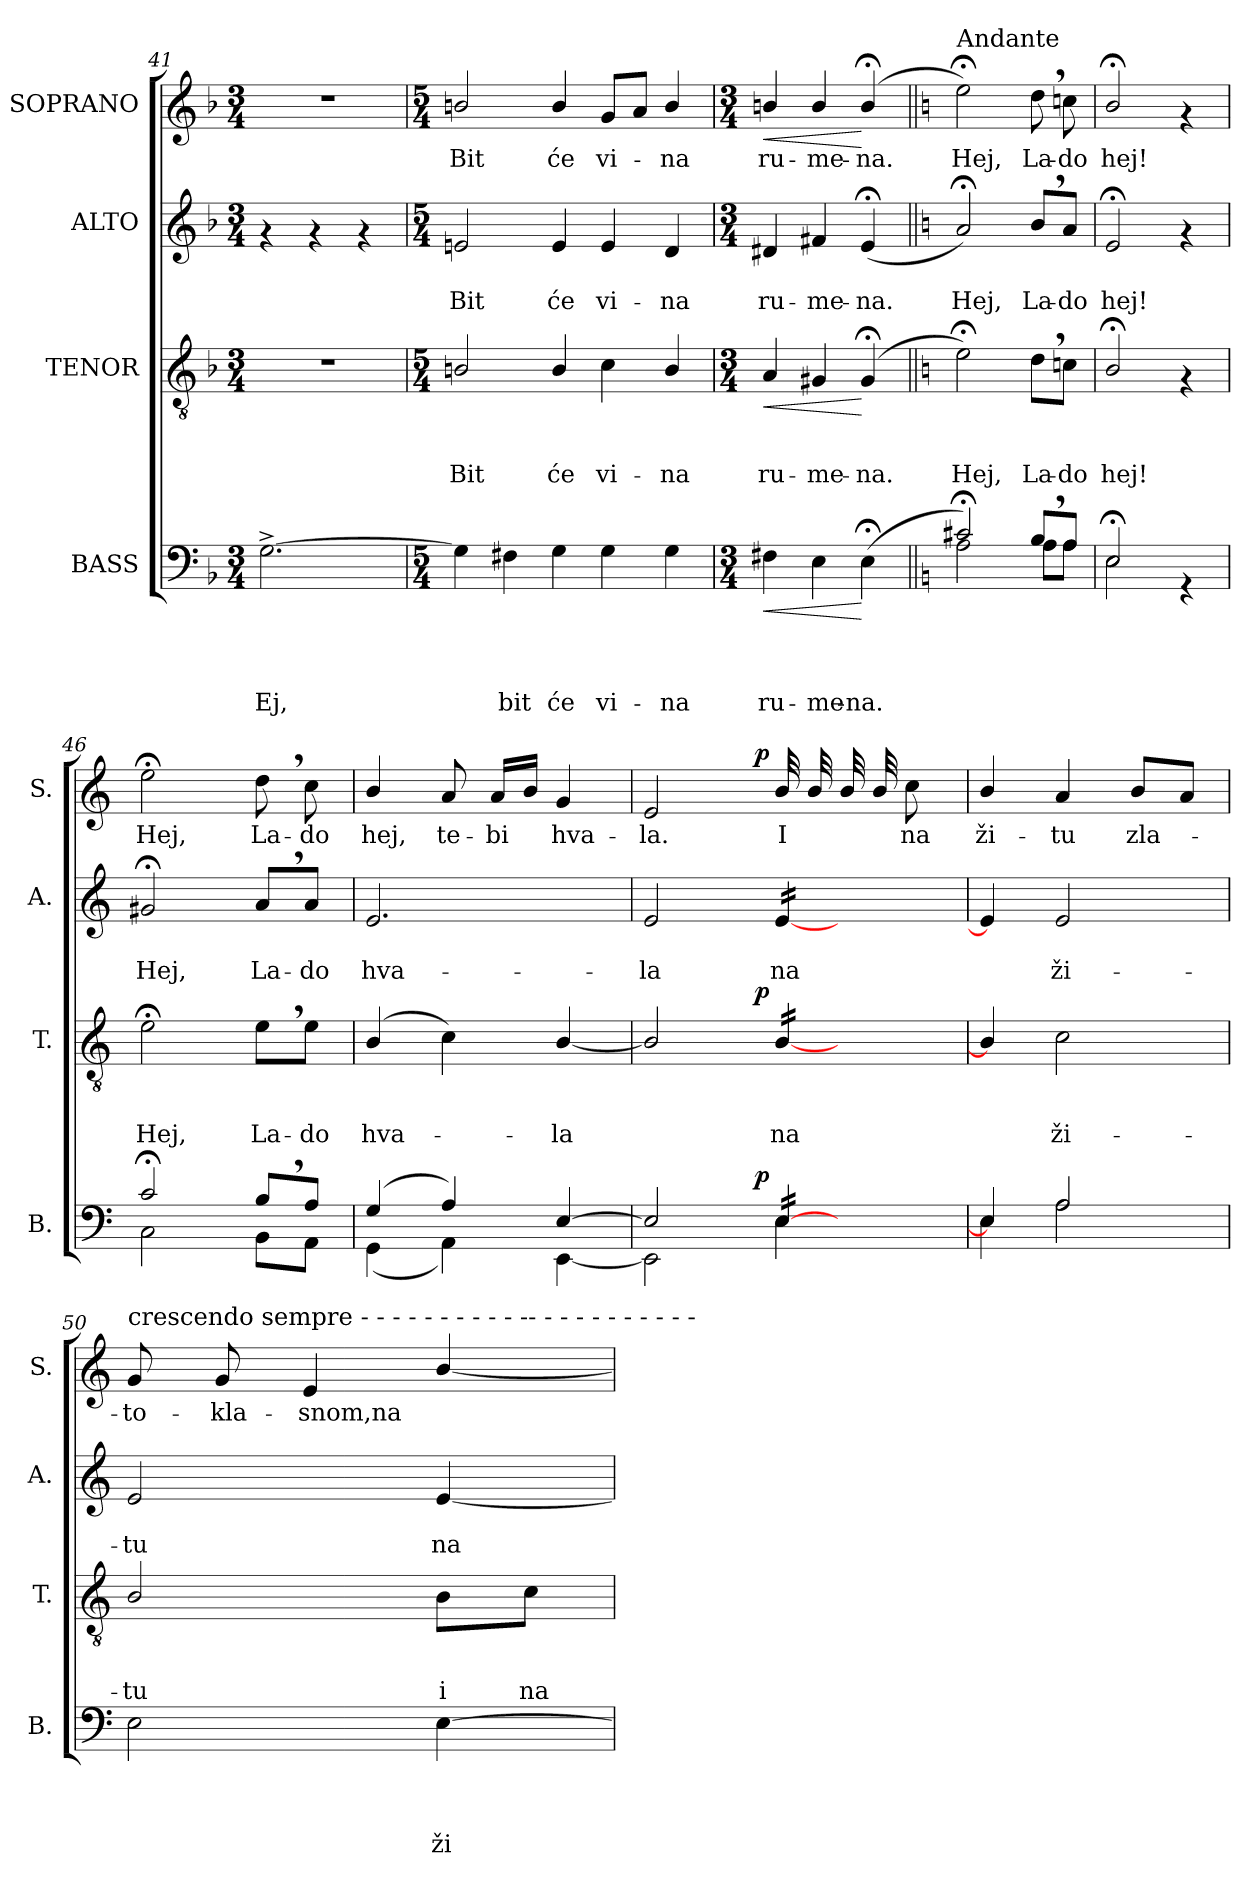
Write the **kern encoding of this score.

**kern	**text	**text	**text	**text	**dynam	**kern	**text	**text	**text	**dynam	**kern	**text	**text	**kern	**text	**dynam
*part4	*part4	*part4	*part4	*part4	*part4	*part3	*part3	*part3	*part3	*part3	*part2	*part2	*part2	*part1	*part1	*part1
*staff4	*staff4	*staff4	*staff4	*staff4	*staff4	*staff3	*staff3	*staff3	*staff3	*staff3	*staff2	*staff2	*staff2	*staff1	*staff1	*staff1
*I"BASS	*	*	*	*	*	*I"TENOR	*	*	*	*	*I"ALTO	*	*	*I"SOPRANO	*	*
*I'B.	*	*	*	*	*	*I'T.	*	*	*	*	*I'A.	*	*	*I'S.	*	*
*clefF4	*	*	*	*	*	*clefGv2	*	*	*	*	*clefG2	*	*	*clefG2	*	*
*k[b-]	*	*	*	*	*	*k[b-]	*	*	*	*	*k[b-]	*	*	*k[b-]	*	*
*F:	*	*	*	*	*	*F:	*	*	*	*	*F:	*	*	*F:	*	*
*M3/4	*	*	*	*	*	*M3/4	*	*	*	*	*M3/4	*	*	*M3/4	*	*
=41	=41	=41	=41	=41	=41	=41	=41	=41	=41	=41	=41	=41	=41	=41	=41	=41
!	!	!	!	!LO:LY:b	!	!	!	!	!	!	!	!	!	!	!	!
[>2.G^>\	.	.	.	Ej,	.	2.r	.	.	.	.	4rf	.	.	2.r	.	.
.	.	.	.	.	.	.	.	.	.	.	4rf	.	.	.	.	.
.	.	.	.	.	.	.	.	.	.	.	4rf	.	.	.	.	.
=42	=42	=42	=42	=42	=42	=42	=42	=42	=42	=42	=42	=42	=42	=42	=42	=42
*M5/4	*	*	*	*	*	*M5/4	*	*	*	*	*M5/4	*	*	*M5/4	*	*
!	!	!	!	!	!	!	!	!	!LO:LY:b	!	!	!	!LO:LY:b	!	!LO:LY:b	!
4G\]	.	.	.	.	.	2Bn/	.	.	Bit	.	2en/	.	Bit	2bn/	Bit	.
!	!	!	!	!LO:LY:b	!	!	!	!	!	!	!	!	!	!	!	!
4F#X\	.	.	.	bit	.	.	.	.	.	.	.	.	.	.	.	.
!	!	!	!	!LO:LY:b	!	!	!	!	!LO:LY:b	!	!	!	!LO:LY:b	!	!LO:LY:b	!
4G\	.	.	.	će	.	4B/	.	.	će	.	4e/	.	će	4b/	će	.
!	!	!	!	!LO:LY:b	!	!	!	!	!LO:LY:b	!	!	!	!LO:LY:b	!	!LO:LY:b	!
4G\	.	.	.	vi-	.	4c\	.	.	vi-	.	4e/	.	vi-	8g/L	vi-	.
.	.	.	.	.	.	.	.	.	.	.	.	.	.	8a/J	.	.
!	!	!	!	!LO:LY:b	!	!	!	!	!LO:LY:b	!	!	!	!LO:LY:b	!	!LO:LY:b	!
4G\	.	.	.	-na	.	4B/	.	.	-na	.	4d/	.	-na	4b/	-na	.
=43	=43	=43	=43	=43	=43	=43	=43	=43	=43	=43	=43	=43	=43	=43	=43	=43
*M3/4	*	*	*	*	*	*M3/4	*	*	*	*	*M3/4	*	*	*M3/4	*	*
!	!	!	!	!LO:LY:b	!LO:HP:b	!	!	!	!LO:LY:b	!LO:HP:b	!	!	!LO:LY:b	!	!LO:LY:b	!LO:HP:b
4F#X\	.	.	.	ru-	<	4A/	.	.	ru-	<	4d#X/	.	ru-	4bn/	ru-	<
!	!	!	!	!LO:LY:b	!	!	!	!	!LO:LY:b	!	!	!	!LO:LY:b	!	!LO:LY:b	!
4E\	.	.	.	-me-	.	4G#X/	.	.	-me-	.	4f#X/	.	-me-	4b/	-me-	.
!	!	!	!	!LO:LY:b	!	!	!	!	!LO:LY:b	!	!	!	!LO:LY:b	!	!LO:LY:b	!
(>4E;<\	.	.	.	-na.	[	(<4G#;/	.	.	-na.	[	(<4e;/	.	-na.	(<4b;</	-na.	[
=44||	=44||	=44||	=44||	=44||	=44||	=44||	=44||	=44||	=44||	=44||	=44||	=44||	=44||	=44||	=44||	=44||
*k[]	*	*	*	*	*	*k[]	*	*	*	*	*k[]	*	*	*k[]	*	*
*C:	*	*	*	*	*	*C:	*	*	*	*	*C:	*	*	*C:	*	*
*^	*	*	*	*	*	*	*	*	*	*	*	*	*	*	*	*
!	!	!	!	!	!	!	!	!	!	!	!	!	!	!	!LO:TX:a:t=Andante	!	!
!	!	!	!	!	!	!	!	!	!	!LO:LY:b	!	!	!	!LO:LY:b	!	!LO:LY:b	!
2c#X;</)	2A:\	.	.	.	.	.	2e;<:\)	.	.	Hej,	.	2a;:/)	.	Hej,	2ee;<:\)	Hej,	.
!	!	!	!	!	!	!	!	!	!	!LO:LY:b	!	!	!	!LO:LY:b	!	!LO:LY:b	!
8B,</L	8A\L	.	.	.	.	.	8d,>\L	.	.	La-	.	8b,>/L	.	La-	8dd,>\	La-	.
!	!	!	!	!	!	!	!	!	!	!LO:LY:b	!	!	!	!LO:LY:b	!	!LO:LY:b	!
8A/J	8A\J	.	.	.	.	.	8cn\J	.	.	-do	.	8a/J	.	-do	8ccn\	-do	.
=45	=45	=45	=45	=45	=45	=45	=45	=45	=45	=45	=45	=45	=45	=45	=45	=45	=45
!	!	!	!	!	!	!	!	!	!	!LO:LY:b	!	!	!	!LO:LY:b	!	!LO:LY:b	!
2E;</	2E\	.	.	.	.	.	2B;</	.	.	hej!	.	2e;/	.	hej!	2b;</	hej!	.
4rFF	4ryy	.	.	.	.	.	4rF	.	.	.	.	4rf	.	.	4rf	.	.
!!LO:PB:g=z
=46	=46	=46	=46	=46	=46	=46	=46	=46	=46	=46	=46	=46	=46	=46	=46	=46	=46
!	!	!	!	!	!	!	!	!	!	!LO:LY:b	!	!	!	!LO:LY:b	!	!LO:LY:b	!
2c;</	2C\	.	.	.	.	.	2e;<\	.	.	Hej,	.	2g#X;/	.	Hej,	2ee;<\	Hej,	.
!	!	!	!	!	!	!	!	!	!	!LO:LY:b	!	!	!	!LO:LY:b	!	!LO:LY:b	!
8B,</L	8BB\L	.	.	.	.	.	8e,>\L	.	.	La-	.	8a,>/L	.	La-	8dd,>\	La-	.
!	!	!	!	!	!	!	!	!	!	!LO:LY:b	!	!	!	!LO:LY:b	!	!LO:LY:b	!
8A/J	8AA\J	.	.	.	.	.	8e\J	.	.	-do	.	8a/J	.	-do	8cc\	-do	.
=47	=47	=47	=47	=47	=47	=47	=47	=47	=47	=47	=47	=47	=47	=47	=47	=47	=47
!	!	!	!	!	!	!	!	!	!	!LO:LY:b	!	!	!	!LO:LY:b	!	!LO:LY:b	!
(4G/	(<4GG\	.	.	.	.	.	(<4B/	.	.	hva-	.	2.e/	.	hva-	4b/	hej,	.
!	!	!	!	!	!	!	!	!	!	!	!	!	!	!	!	!LO:LY:b	!
4A/)	4AA\)	.	.	.	.	.	4c\)	.	.	.	.	.	.	.	8a/	te-	.
!	!	!	!	!	!	!	!	!	!	!	!	!	!	!	!	!LO:LY:b	!
.	.	.	.	.	.	.	.	.	.	.	.	.	.	.	16a/LL	-bi	.
.	.	.	.	.	.	.	.	.	.	.	.	.	.	.	16b/JJ	.	.
!	!	!	!	!	!	!	!	!	!	!LO:LY:b	!	!	!	!	!	!LO:LY:b	!
[>4E/	[<4EE\	.	.	.	.	.	[<4B/	.	.	-la	.	.	.	.	4g/	hva-	.
=48	=48	=48	=48	=48	=48	=48	=48	=48	=48	=48	=48	=48	=48	=48	=48	=48	=48
!	!	!	!	!	!	!	!	!	!	!	!	!	!	!LO:LY:b	!	!LO:LY:b	!
*	*^	*	*	*	*	*	*^	*	*	*	*	*	*	*	*^	*	*
2E/]	2EE\]	4...ryy	.	.	.	.	.	2B/]	4...ryy	.	.	.	.	2e/	.	-la	2e/	4...ryy	-la.	.
!	!	!	!	!	!	!	!LO:DY:a	!	!	!	!	!	!LO:DY:a	!	!	!	!	!	!	!LO:DY:a
.	.	4ryy	.	.	.	.	p	.	4ryy	.	.	.	p	.	.	.	.	4ryy	.	p
!	!	!	!	!	!	!	!	!	!	!	!	!LO:LY:b	!	!	!	!LO:LY:b	!	!	!LO:LY:b	!
*tremolo	*	*	*	*	*	*	*	*	*	*	*	*	*	*	*	*	*	*	*	*
*	*	*	*	*	*	*	*	*tremolo	*	*	*	*	*	*	*	*	*	*	*	*
*	*	*	*	*	*	*	*	*	*	*	*	*	*	*tremolo	*	*	*	*	*	*
*	*	*	*	*	*	*	*	*	*	*	*	*	*	*	*	*	*tremolo	*	*	*
[>16E/LL	4E\	.	.	.	.	.	.	[<16B/LL	.	.	.	na	.	[<16e/LL	.	na	32b/	.	I	.
.	.	.	.	.	.	.	.	.	.	.	.	.	.	.	.	.	32b/	.	.	.
16E/	.	.	.	.	.	.	.	16B/	.	.	.	.	.	16e/	.	.	32b/	.	.	.
.	.	.	.	.	.	.	.	.	.	.	.	.	.	.	.	.	32b/	.	.	.
*	*	*	*	*	*	*	*	*	*	*	*	*	*	*	*	*	*Xtremolo	*	*	*
!	!	!	!	!	!	!	!	!	!	!	!	!	!	!	!	!	!	!	!LO:LY:b	!
16E/	.	.	.	.	.	.	.	16B/	.	.	.	.	.	16e/	.	.	8cc\	.	na	.
16E/JJ	.	.	.	.	.	.	.	16B/JJ	.	.	.	.	.	16e/JJ	.	.	.	.	.	.
*	*	*	*	*	*	*	*	*	*	*	*	*	*	*Xtremolo	*	*	*	*	*	*
*	*	*	*	*	*	*	*	*Xtremolo	*	*	*	*	*	*	*	*	*	*	*	*
*Xtremolo	*	*	*	*	*	*	*	*	*	*	*	*	*	*	*	*	*	*	*	*
.	.	32ryy	.	.	.	.	.	.	32ryy	.	.	.	.	.	.	.	.	32ryy	.	.
=49	=49	=49	=49	=49	=49	=49	=49	=49	=49	=49	=49	=49	=49	=49	=49	=49	=49	=49	=49	=49
!	!	!	!	!	!	!	!	!	!	!	!	!	!	!	!	!	!	!	!LO:LY:b	!
*	*v	*v	*	*	*	*	*	*	*	*	*	*	*	*	*	*	*v	*v	*	*
*	*	*	*	*	*	*	*v	*v	*	*	*	*	*	*	*	*	*	*
4E/]	4E\	.	.	.	.	.	4B/]	.	.	.	.	4e/]	.	.	4b/	ži-	.
!	!	!	!	!	!	!	!	!	!	!LO:LY:b	!	!	!	!LO:LY:b	!	!LO:LY:b	!
2A/	2A\	.	.	.	.	.	2c\	.	.	ži-	.	2e/	.	ži-	4a/	-tu	.
!	!	!	!	!	!	!	!	!	!	!	!	!	!	!	!	!LO:LY:b	!
.	.	.	.	.	.	.	.	.	.	.	.	.	.	.	8b/L	zla-	.
.	.	.	.	.	.	.	.	.	.	.	.	.	.	.	8a/J	.	.
*v	*v	*	*	*	*	*	*	*	*	*	*	*	*	*	*	*	*
=50	=50	=50	=50	=50	=50	=50	=50	=50	=50	=50	=50	=50	=50	=50	=50	=50
!	!	!	!	!	!	!	!	!	!	!	!	!	!	!LO:TX:a:t=crescendo sempre - - - - - - - - - - -- - - - - - - - - - -	!	!
!	!	!	!	!	!	!	!	!	!LO:LY:b	!	!	!	!LO:LY:b	!	!LO:LY:b	!
2E\	.	.	.	.	.	2B/	.	.	-tu	.	2e/	.	-tu	8g/	-to-	.
!	!	!	!	!	!	!	!	!	!	!	!	!	!	!	!LO:LY:b	!
.	.	.	.	.	.	.	.	.	.	.	.	.	.	8g/	-kla-	.
!	!	!	!	!	!	!	!	!	!	!	!	!	!	!	!LO:LY:b	!
.	.	.	.	.	.	.	.	.	.	.	.	.	.	4e/	-snom,na	.
!	!	!	!	!LO:LY:b	!	!	!	!	!LO:LY:b	!	!	!	!LO:LY:b	!	!	!
[>4E\	.	.	.	ži-	.	8B\L	.	.	i	.	[<4e/	.	na	[<4b/	.	.
!	!	!	!	!	!	!	!	!	!LO:LY:b	!	!	!	!	!	!	!
.	.	.	.	.	.	8c\J	.	.	na	.	.	.	.	.	.	.
=	=	=	=	=	=	=	=	=	=	=	=	=	=	=	=	=
*-	*-	*-	*-	*-	*-	*-	*-	*-	*-	*-	*-	*-	*-	*-	*-	*-
